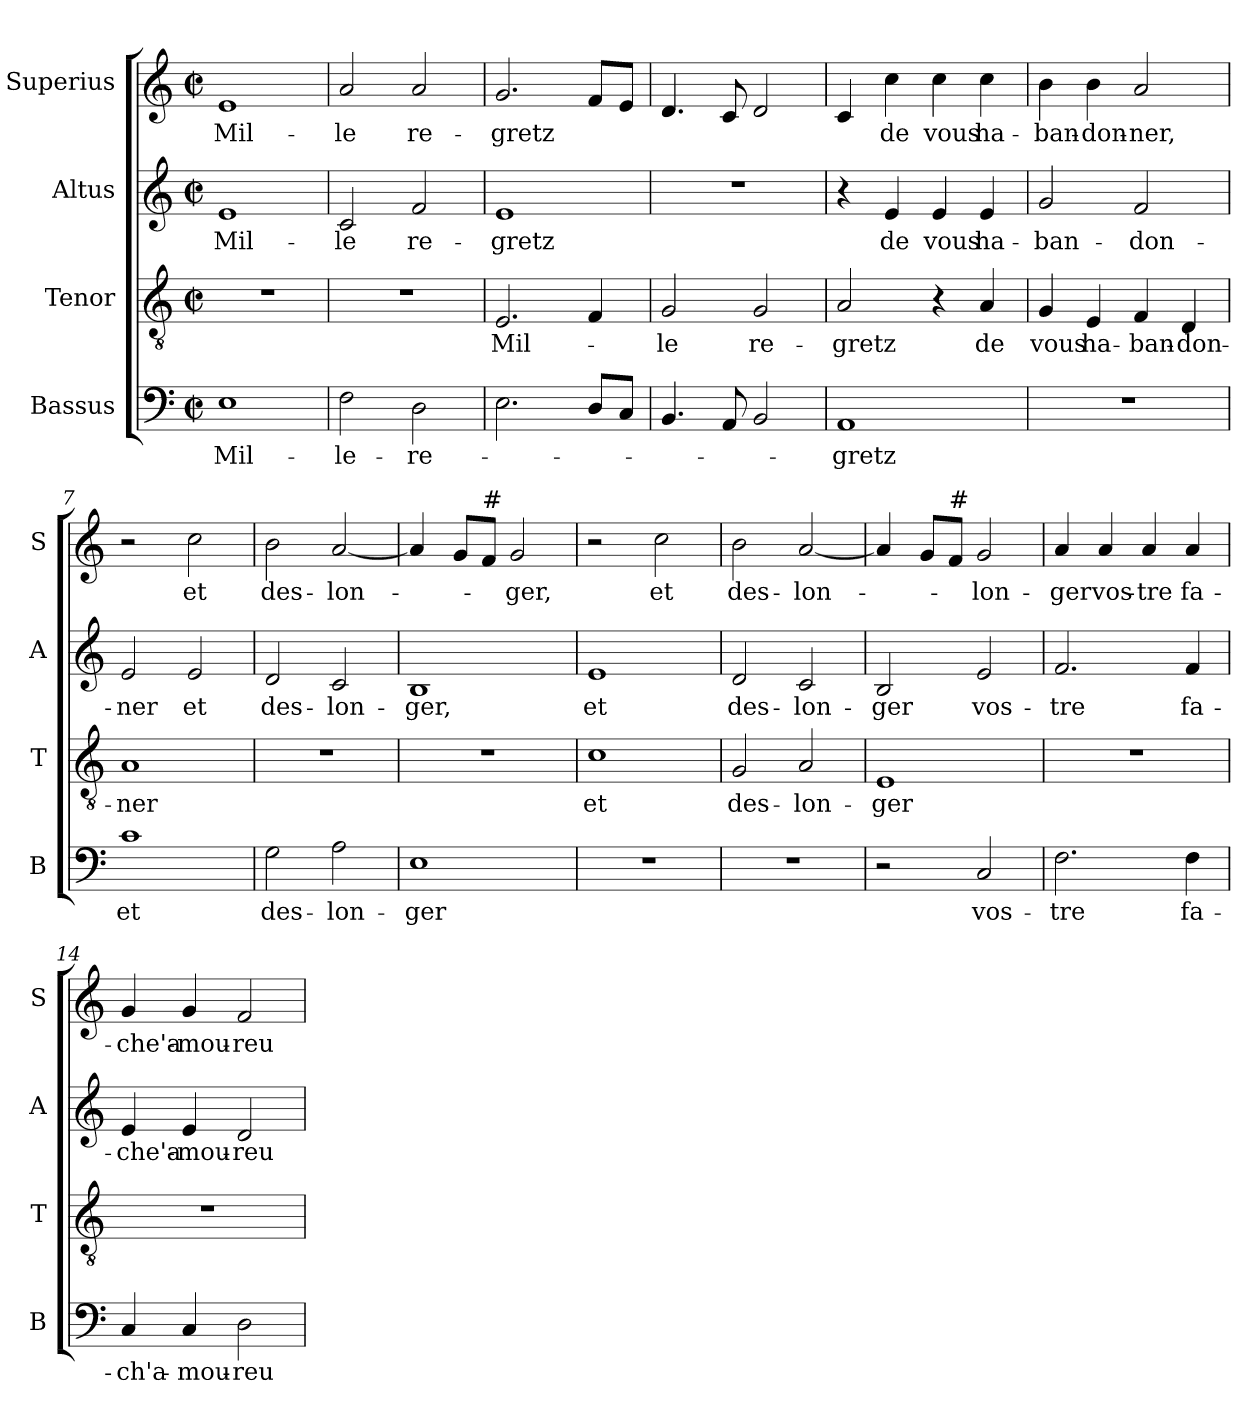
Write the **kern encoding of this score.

**kern	**text	**kern	**text	**kern	**text	**kern	**text
*part4	*part4	*part3	*part3	*part2	*part2	*part1	*part1
*staff4	*staff4	*staff3	*staff3	*staff2	*staff2	*staff1	*staff1
*I"Bassus	*	*I"Tenor	*	*I"Altus	*	*I"Superius	*
*I'B	*	*I'T	*	*I'A	*	*I'S	*
*clefF4	*	*clefGv2	*	*clefG2	*	*clefG2	*
*k[]	*	*k[]	*	*k[]	*	*k[]	*
*C:	*	*C:	*	*C:	*	*C:	*
*M2/2	*	*M2/2	*	*M2/2	*	*M2/2	*
*met(c|)	*	*met(c|)	*	*met(c|)	*	*met(c|)	*
=1	=1	=1	=1	=1	=1	=1	=1
1E	Mil-	1r	.	1e	Mil-	1e	Mil-
=2	=2	=2	=2	=2	=2	=2	=2
2F\	-le-	1r	.	2c/	-le	2a/	-le
2D\	-re-	.	.	2f/	re-	2a/	re-
=3	=3	=3	=3	=3	=3	=3	=3
2.E\	.	2.E/	Mil-	1e	-gretz	2.g/	-gretz
8D/L	.	4F/	.	.	.	8f/L	.
8C/J	.	.	.	.	.	8e/J	.
=4	=4	=4	=4	=4	=4	=4	=4
4.BB/	.	2G/	-le	1r	.	4.d/	.
8AA/	.	.	.	.	.	8c/	.
2BB/	.	2G/	re-	.	.	2d/	.
=5	=5	=5	=5	=5	=5	=5	=5
1AA	-gretz	2A/	-gretz	4r	.	4c/	.
.	.	.	.	4e/	de	4cc\	de
.	.	4r	.	4e/	vous	4cc\	vous
.	.	4A/	de	4e/	ha-	4cc\	ha-
!!LO:LB:g=z
=6	=6	=6	=6	=6	=6	=6	=6
1r	.	4G/	vous	2g/	-ban-	4b\	-ban-
.	.	4E/	ha-	.	.	4b\	-don-
.	.	4F/	-ban-	2f/	-don-	2a/	-ner,
.	.	4D/	-don-	.	.	.	.
=7	=7	=7	=7	=7	=7	=7	=7
1c	et	1A	-ner	2e/	-ner	2r	.
.	.	.	.	2e/	et	2cc\	et
=8	=8	=8	=8	=8	=8	=8	=8
2G\	des-	1r	.	2d/	des-	2b\	des-
2A\	-lon-	.	.	2c/	-lon-	[2a/	-lon-
=9	=9	=9	=9	=9	=9	=9	=9
1E	-ger	1r	.	1B	-ger,	4a/]	.
.	.	.	.	.	.	8g/L	.
!	!	!	!	!	!	!LO:TX:a:t=#	!
.	.	.	.	.	.	8f/J	.
.	.	.	.	.	.	2g/	-ger,
=10	=10	=10	=10	=10	=10	=10	=10
1r	.	1c	et	1e	et	2r	.
.	.	.	.	.	.	2cc\	et
!!LO:LB:g=z
=11	=11	=11	=11	=11	=11	=11	=11
1r	.	2G/	des-	2d/	des-	2b\	des-
.	.	2A/	-lon-	2c/	-lon-	[2a/	-lon-
=12	=12	=12	=12	=12	=12	=12	=12
2r	.	1E	-ger	2B/	-ger	4a/]	.
.	.	.	.	.	.	8g/L	.
!	!	!	!	!	!	!LO:TX:a:t=#	!
.	.	.	.	.	.	8f/J	.
2C/	vos-	.	.	2e/	vos-	2g/	-lon-
=13	=13	=13	=13	=13	=13	=13	=13
2.F\	-tre	1r	.	2.f/	-tre	4a/	-ger
.	.	.	.	.	.	4a/	vos-
.	.	.	.	.	.	4a/	-tre
4F\	fa-	.	.	4f/	fa-	4a/	fa-
=14	=14	=14	=14	=14	=14	=14	=14
4C/	-ch'a-	1r	.	4e/	-che'a-	4g/	-che'a-
4C/	-mou-	.	.	4e/	-mou-	4g/	-mou-
2D\	-reu-	.	.	2d/	-reu-	2f/	-reu-
=	=	=	=	=	=	=	=
*-	*-	*-	*-	*-	*-	*-	*-
